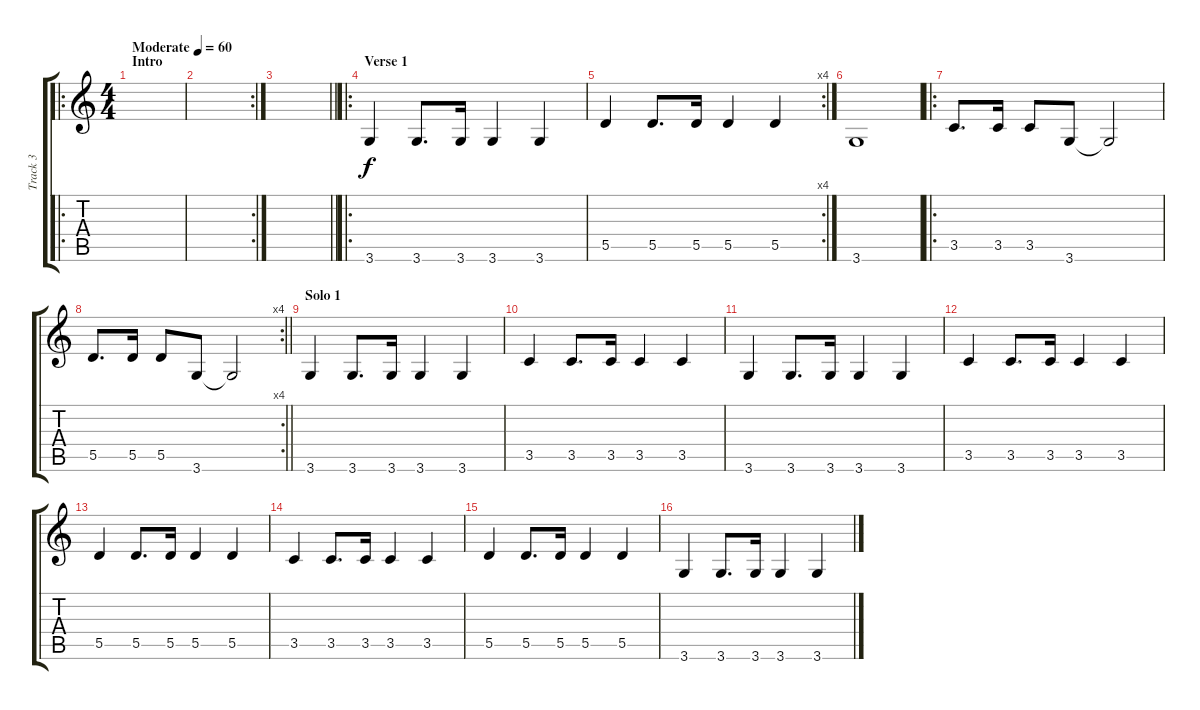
\track ("Track 3" "Track 3") {instrument electricbassfinger}
\staff {score tabs}
\tuning (E4 B3 G3 D3 A2 E2) {hide}
\ro
\ts (4 4)
\section ("" "Intro")
\tempo (60 "Moderate")
\clef g2
\ks c
|
\rc 2
|
\barLineRight lightlight
|
\ro
\section ("" "Verse 1")
3.6.4 3.6.8{d} 3.6.16 3.6.4 3.6.4 |
\rc 4
5.5.4 5.5.8{d} 5.5.16 5.5.4 5.5.4 |
3.6.1 |
\ro
3.5.8{d} 3.5.16 3.5.8 3.6.8 3.6{t}.2 |
\rc 4
\barLineRight lightlight
5.5.8{d} 5.5.16 5.5.8 3.6.8 3.6{t}.2 |
\section ("" "Solo 1")
3.6.4 3.6.8{d} 3.6.16 3.6.4 3.6.4 |
3.5.4 3.5.8{d} 3.5.16 3.5.4 3.5.4 |
3.6.4 3.6.8{d} 3.6.16 3.6.4 3.6.4 |
3.5.4 3.5.8{d} 3.5.16 3.5.4 3.5.4 |
5.5.4 5.5.8{d} 5.5.16 5.5.4 5.5.4 |
3.5.4 3.5.8{d} 3.5.16 3.5.4 3.5.4 |
5.5.4 5.5.8{d} 5.5.16 5.5.4 5.5.4 |
3.6.4 3.6.8{d} 3.6.16 3.6.4 3.6.4
